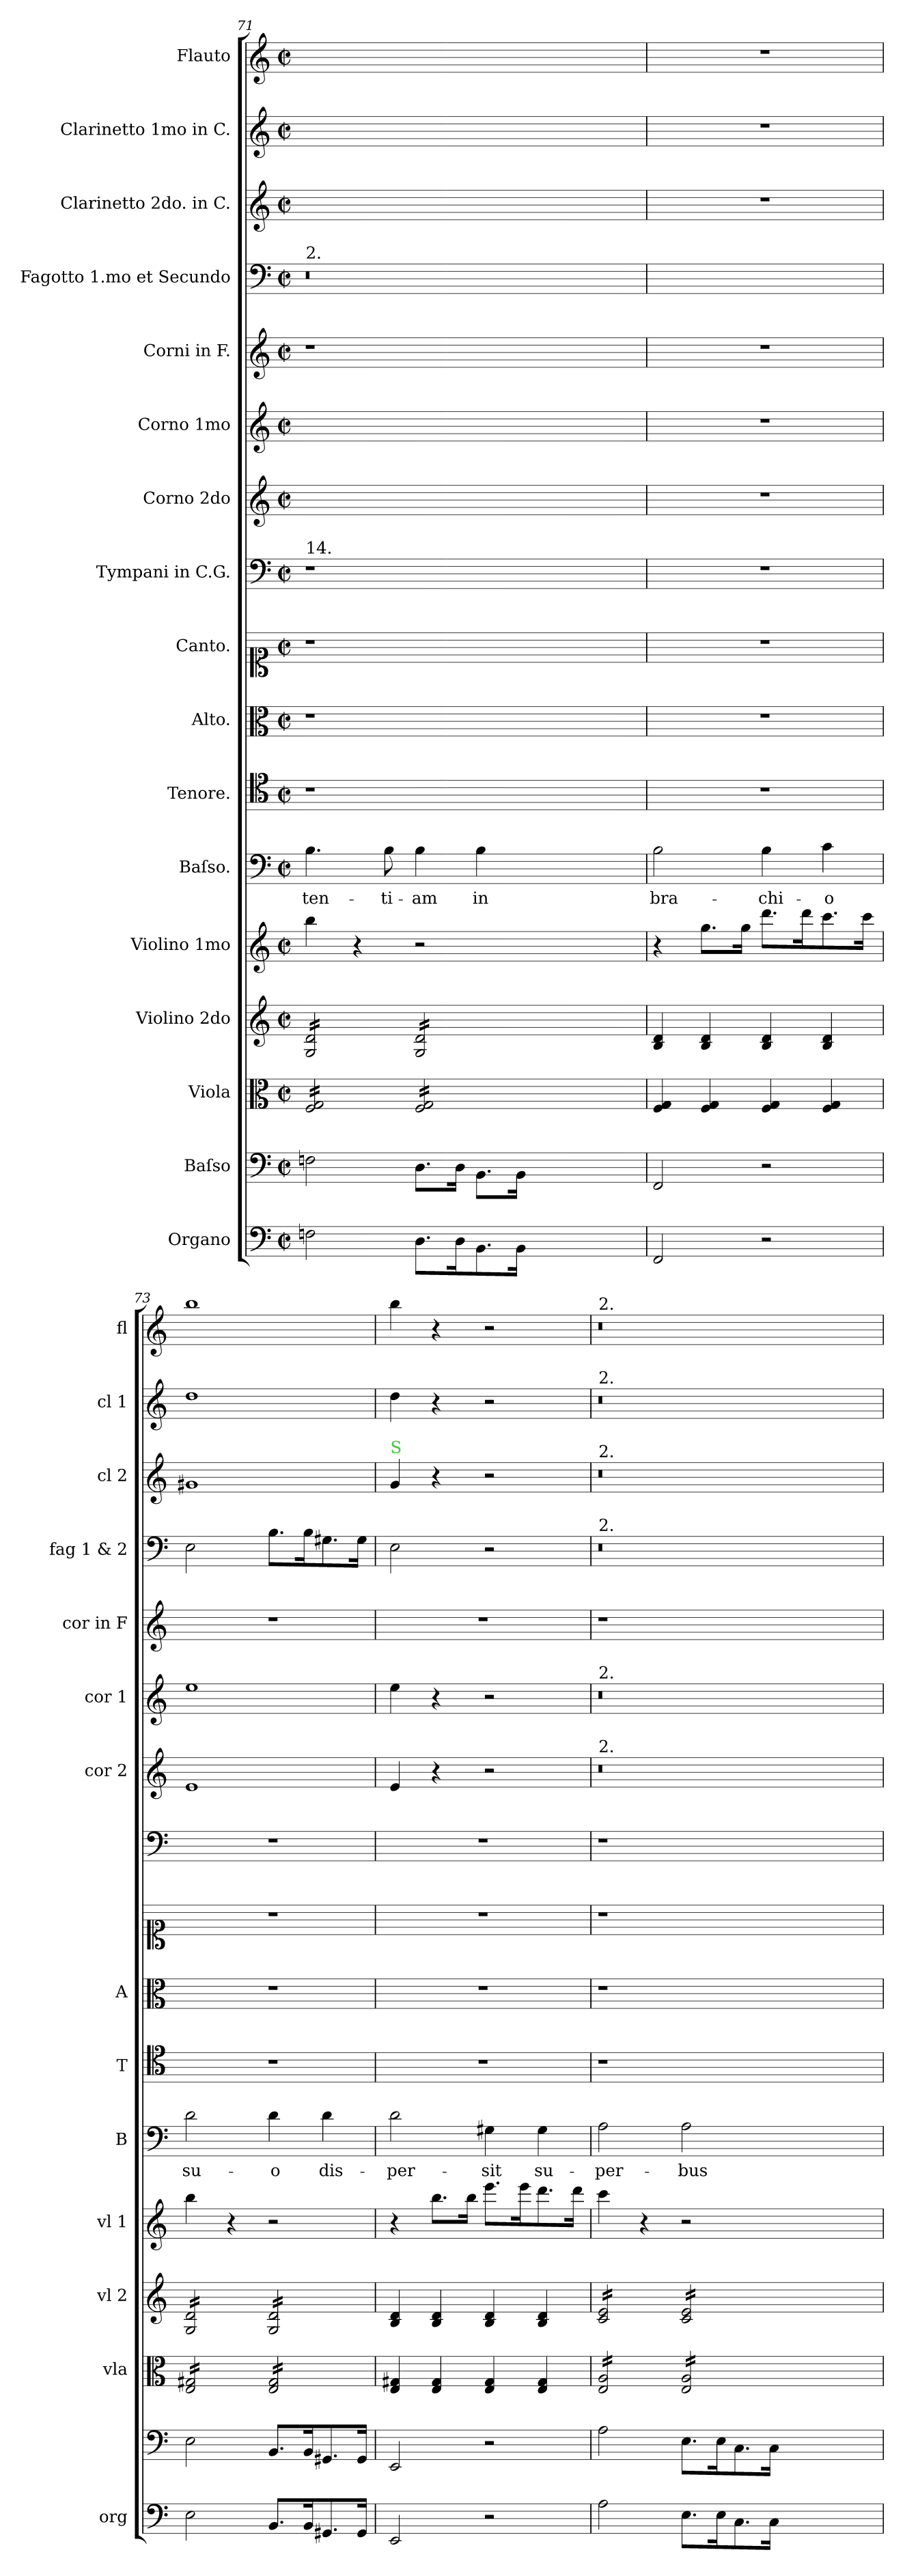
**kern	**kern	**kern	**kern	**kern	**kern	**text	**kern	**kern	**kern	**kern	**kern	**kern	**kern	**kern	**kern	**kern	**kern
*part17	*part16	*part15	*part14	*part13	*part12	*part12	*part11	*part10	*part9	*part8	*part7	*part6	*part5	*part4	*part3	*part2	*part1
*staff17	*staff16	*staff15	*staff14	*staff13	*staff12	*staff12	*staff11	*staff10	*staff9	*staff8	*staff7	*staff6	*staff5	*staff4	*staff3	*staff2	*staff1
*I"Organo	*I"Baſso	*I"Viola	*I"Violino 2do	*I"Violino 1mo	*I"Baſso.	*	*I"Tenore.	*I"Alto.	*I"Canto.	*I"Tympani in C.G.	*I"Corno 2do	*I"Corno 1mo	*I"Corni in F.	*I"Fagotto 1.mo et Secundo	*I"Clarinetto 2do. in C.	*I"Clarinetto 1mo in C.	*I"Flauto
*I'org	*	*I'vla	*I'vl 2	*I'vl 1	*I'B	*	*I'T	*I'A	*	*	*I'cor 2	*I'cor 1	*I'cor in F	*I'fag 1 & 2	*I'cl 2	*I'cl 1	*I'fl
*clefF4	*clefF4	*clefC3	*clefG2	*clefG2	*clefF4	*	*clefC4	*clefC3	*clefC1	*clefF4	*clefG2	*clefG2	*clefG2	*clefF4	*clefG2	*clefG2	*clefG2
*	*	*	*	*	*	*	*	*	*	*	*	*	*ITrd4c7	*	*	*	*
*k[]	*k[]	*k[]	*k[]	*k[]	*k[]	*	*k[]	*k[]	*k[]	*k[]	*k[]	*k[]	*k[b-]	*k[]	*k[]	*k[]	*k[]
*C:	*C:	*C:	*C:	*C:	*C:	*	*C:	*C:	*C:	*C:	*C:	*C:	*	*C:	*C:	*C:	*C:
*M2/2	*M2/2	*M2/2	*M2/2	*M2/2	*M2/2	*	*M2/2	*M2/2	*M2/2	*M2/2	*M2/2	*M2/2	*M2/2	*M2/2	*M2/2	*M2/2	*M2/2
*met(c|)	*met(c|)	*met(c|)	*met(c|)	*met(c|)	*met(c|)	*	*met(c|)	*met(c|)	*met(c|)	*met(c|)	*met(c|)	*met(c|)	*met(c|)	*met(c|)	*met(c|)	*met(c|)	*met(c|)
=71	=71	=71	=71	=71	=71	=71	=71	=71	=71	=71	=71	=71	=71	=71	=71	=71	=71
!	!	!	!	!	!	!	!	!	!	!	!	!	!	!LO:TX:a:t=2.	!	!	!
!	!	!	!	!	!	!	!	!	!	!LO:TX:a:t=14.	!	!	!	!	!	!	!
*	*	*tremolo	*	*	*	*	*	*	*	*	*	*	*	*	*	*	*
*	*	*	*tremolo	*	*	*	*	*	*	*	*	*	*	*	*	*	*
2Fn\	2Fn\	16F/ 16G/LL	16G/ 16d/LL	4bb\	4.B\	-ten-	1r	1r	1r	1r	0ryy	0ryy	1r	0r	0ryy	0ryy	0ryy
.	.	16F/ 16G/	16G/ 16d/	.	.	.	.	.	.	.	.	.	.	.	.	.	.
.	.	16F/ 16G/	16G/ 16d/	.	.	.	.	.	.	.	.	.	.	.	.	.	.
.	.	16F/ 16G/	16G/ 16d/	.	.	.	.	.	.	.	.	.	.	.	.	.	.
.	.	16F/ 16G/	16G/ 16d/	4r	.	.	.	.	.	.	.	.	.	.	.	.	.
.	.	16F/ 16G/	16G/ 16d/	.	.	.	.	.	.	.	.	.	.	.	.	.	.
.	.	16F/ 16G/	16G/ 16d/	.	8B\	-ti-	.	.	.	.	.	.	.	.	.	.	.
.	.	16F/ 16G/JJ	16G/ 16d/JJ	.	.	.	.	.	.	.	.	.	.	.	.	.	.
8.D\L	8.D\L	16F/ 16G/LL	16G/ 16d/LL	2r	4B\	-am	.	.	.	.	.	.	.	.	.	.	.
.	.	16F/ 16G/	16G/ 16d/	.	.	.	.	.	.	.	.	.	.	.	.	.	.
.	.	16F/ 16G/	16G/ 16d/	.	.	.	.	.	.	.	.	.	.	.	.	.	.
16D\K	16D\Jk	16F/ 16G/	16G/ 16d/	.	.	.	.	.	.	.	.	.	.	.	.	.	.
8.BB\	8.BB\L	16F/ 16G/	16G/ 16d/	.	4B\	in	.	.	.	.	.	.	.	.	.	.	.
.	.	16F/ 16G/	16G/ 16d/	.	.	.	.	.	.	.	.	.	.	.	.	.	.
.	.	16F/ 16G/	16G/ 16d/	.	.	.	.	.	.	.	.	.	.	.	.	.	.
16BB\Jk	16BB\Jk	16F/ 16G/JJ	16G/ 16d/JJ	.	.	.	.	.	.	.	.	.	.	.	.	.	.
*	*	*	*Xtremolo	*	*	*	*	*	*	*	*	*	*	*	*	*	*
*	*	*Xtremolo	*	*	*	*	*	*	*	*	*	*	*	*	*	*	*
1ryy	1ryy	1ryy	1ryy	1ryy	1ryy	.	1ryy	1ryy	1ryy	1ryy	.	.	1ryy	.	.	.	.
=72	=72	=72	=72	=72	=72	=72	=72	=72	=72	=72	=72	=72	=72	=72	=72	=72	=72
2FF/	2FF/	4F/ 4G/	4B/ 4d/	4r	2B\	bra-	1r	1r	1r	1r	1r	1r	1r	1ryy	1r	1r	1r
.	.	4F/ 4G/	4B/ 4d/	8.gg\L	.	.	.	.	.	.	.	.	.	.	.	.	.
.	.	.	.	16gg\Jk	.	.	.	.	.	.	.	.	.	.	.	.	.
2r	2r	4F/ 4G/	4B/ 4d/	8.ddd\L	4B\	-chi-	.	.	.	.	.	.	.	.	.	.	.
.	.	.	.	16ddd\K	.	.	.	.	.	.	.	.	.	.	.	.	.
.	.	4F/ 4G/	4B/ 4d/	8.ccc\	4c\	-o	.	.	.	.	.	.	.	.	.	.	.
.	.	.	.	16ccc\Jk	.	.	.	.	.	.	.	.	.	.	.	.	.
=73	=73	=73	=73	=73	=73	=73	=73	=73	=73	=73	=73	=73	=73	=73	=73	=73	=73
*	*	*tremolo	*	*	*	*	*	*	*	*	*	*	*	*	*	*	*
*	*	*	*tremolo	*	*	*	*	*	*	*	*	*	*	*	*	*	*
2E\	2E\	16E/ 16G#X/LL	16G/ 16d/LL	4bb\	2d\	su-	1r	1r	1r	1r	1e/	1ee\	1r	2E\	1g#X/	1dd\	1bb\
.	.	16E/ 16G#X/	16G/ 16d/	.	.	.	.	.	.	.	.	.	.	.	.	.	.
.	.	16E/ 16G#X/	16G/ 16d/	.	.	.	.	.	.	.	.	.	.	.	.	.	.
.	.	16E/ 16G#X/	16G/ 16d/	.	.	.	.	.	.	.	.	.	.	.	.	.	.
.	.	16E/ 16G#X/	16G/ 16d/	4r	.	.	.	.	.	.	.	.	.	.	.	.	.
.	.	16E/ 16G#X/	16G/ 16d/	.	.	.	.	.	.	.	.	.	.	.	.	.	.
.	.	16E/ 16G#X/	16G/ 16d/	.	.	.	.	.	.	.	.	.	.	.	.	.	.
.	.	16E/ 16G#X/JJ	16G/ 16d/JJ	.	.	.	.	.	.	.	.	.	.	.	.	.	.
8.BB/L	8.BB/L	16E/ 16G#/LL	16G/ 16d/LL	2r	4d\	-o	.	.	.	.	.	.	.	8.B\L	.	.	.
.	.	16E/ 16G#/	16G/ 16d/	.	.	.	.	.	.	.	.	.	.	.	.	.	.
.	.	16E/ 16G#/	16G/ 16d/	.	.	.	.	.	.	.	.	.	.	.	.	.	.
16BB/K	16BB/K	16E/ 16G#/	16G/ 16d/	.	.	.	.	.	.	.	.	.	.	16B\K	.	.	.
8.GG#X/	8.GG#X/	16E/ 16G#/	16G/ 16d/	.	4d\	dis-	.	.	.	.	.	.	.	8.G#X\	.	.	.
.	.	16E/ 16G#/	16G/ 16d/	.	.	.	.	.	.	.	.	.	.	.	.	.	.
.	.	16E/ 16G#/	16G/ 16d/	.	.	.	.	.	.	.	.	.	.	.	.	.	.
16GG#/Jk	16GG#/Jk	16E/ 16G#/JJ	16G/ 16d/JJ	.	.	.	.	.	.	.	.	.	.	16G#\Jk	.	.	.
*	*	*	*Xtremolo	*	*	*	*	*	*	*	*	*	*	*	*	*	*
*	*	*Xtremolo	*	*	*	*	*	*	*	*	*	*	*	*	*	*	*
=74	=74	=74	=74	=74	=74	=74	=74	=74	=74	=74	=74	=74	=74	=74	=74	=74	=74
!	!	!	!	!	!	!	!	!	!	!	!	!	!	!	!LO:TX:a:color=limegreen:t=S	!	!
2EE/	2EE/	4E/ 4G#X/	4B/ 4d/	4r	2d\	-per-	1r	1r	1r	1r	4e/	4ee\	1r	2E\	4g/	4dd\	4bb\
.	.	4E/ 4G#/	4B/ 4d/	8.bb\L	.	.	.	.	.	.	4r	4r	.	.	4r	4r	4r
.	.	.	.	16bb\Jk	.	.	.	.	.	.	.	.	.	.	.	.	.
2r	2r	4E/ 4G#/	4B/ 4d/	8.eee\L	4G#X\	-sit	.	.	.	.	2r	2r	.	2r	2r	2r	2r
.	.	.	.	16eee\K	.	.	.	.	.	.	.	.	.	.	.	.	.
.	.	4E/ 4G#/	4B/ 4d/	8.ddd\	4G#\	su-	.	.	.	.	.	.	.	.	.	.	.
.	.	.	.	16ddd\Jk	.	.	.	.	.	.	.	.	.	.	.	.	.
=75	=75	=75	=75	=75	=75	=75	=75	=75	=75	=75	=75	=75	=75	=75	=75	=75	=75
!	!	!	!	!	!	!	!	!	!	!	!	!	!	!	!	!	!LO:TX:a:t=2.
!	!	!	!	!	!	!	!	!	!	!	!	!	!	!	!	!LO:TX:a:t=2.	!
!	!	!	!	!	!	!	!	!	!	!	!	!	!	!	!LO:TX:a:t=2.	!	!
!	!	!	!	!	!	!	!	!	!	!	!	!	!	!LO:TX:a:t=2.	!	!	!
!	!	!	!	!	!	!	!	!	!	!	!	!LO:TX:a:t=2.	!	!	!	!	!
!	!	!	!	!	!	!	!	!	!	!	!LO:TX:a:t=2.	!	!	!	!	!	!
*	*	*tremolo	*	*	*	*	*	*	*	*	*	*	*	*	*	*	*
*	*	*	*tremolo	*	*	*	*	*	*	*	*	*	*	*	*	*	*
2A\	2A\	16E/ 16A/LL	16c/ 16e/LL	4ccc\	2A\	-per-	1r	1r	1r	1r	0r	0r	1r	0r	0r	0r	0r
.	.	16E/ 16A/	16c/ 16e/	.	.	.	.	.	.	.	.	.	.	.	.	.	.
.	.	16E/ 16A/	16c/ 16e/	.	.	.	.	.	.	.	.	.	.	.	.	.	.
.	.	16E/ 16A/	16c/ 16e/	.	.	.	.	.	.	.	.	.	.	.	.	.	.
.	.	16E/ 16A/	16c/ 16e/	4r	.	.	.	.	.	.	.	.	.	.	.	.	.
.	.	16E/ 16A/	16c/ 16e/	.	.	.	.	.	.	.	.	.	.	.	.	.	.
.	.	16E/ 16A/	16c/ 16e/	.	.	.	.	.	.	.	.	.	.	.	.	.	.
.	.	16E/ 16A/JJ	16c/ 16e/JJ	.	.	.	.	.	.	.	.	.	.	.	.	.	.
8.E\L	8.E\L	16E/ 16A/LL	16c/ 16e/LL	2r	2A\	-bus	.	.	.	.	.	.	.	.	.	.	.
.	.	16E/ 16A/	16c/ 16e/	.	.	.	.	.	.	.	.	.	.	.	.	.	.
.	.	16E/ 16A/	16c/ 16e/	.	.	.	.	.	.	.	.	.	.	.	.	.	.
16E\K	16E\K	16E/ 16A/	16c/ 16e/	.	.	.	.	.	.	.	.	.	.	.	.	.	.
8.C\	8.C\	16E/ 16A/	16c/ 16e/	.	.	.	.	.	.	.	.	.	.	.	.	.	.
.	.	16E/ 16A/	16c/ 16e/	.	.	.	.	.	.	.	.	.	.	.	.	.	.
.	.	16E/ 16A/	16c/ 16e/	.	.	.	.	.	.	.	.	.	.	.	.	.	.
16C\Jk	16C\Jk	16E/ 16A/JJ	16c/ 16e/JJ	.	.	.	.	.	.	.	.	.	.	.	.	.	.
*	*	*	*Xtremolo	*	*	*	*	*	*	*	*	*	*	*	*	*	*
*	*	*Xtremolo	*	*	*	*	*	*	*	*	*	*	*	*	*	*	*
1ryy	1ryy	1ryy	1ryy	1ryy	1ryy	.	1ryy	1ryy	1ryy	1ryy	.	.	1ryy	.	.	.	.
=	=	=	=	=	=	=	=	=	=	=	=	=	=	=	=	=	=
*-	*-	*-	*-	*-	*-	*-	*-	*-	*-	*-	*-	*-	*-	*-	*-	*-	*-
